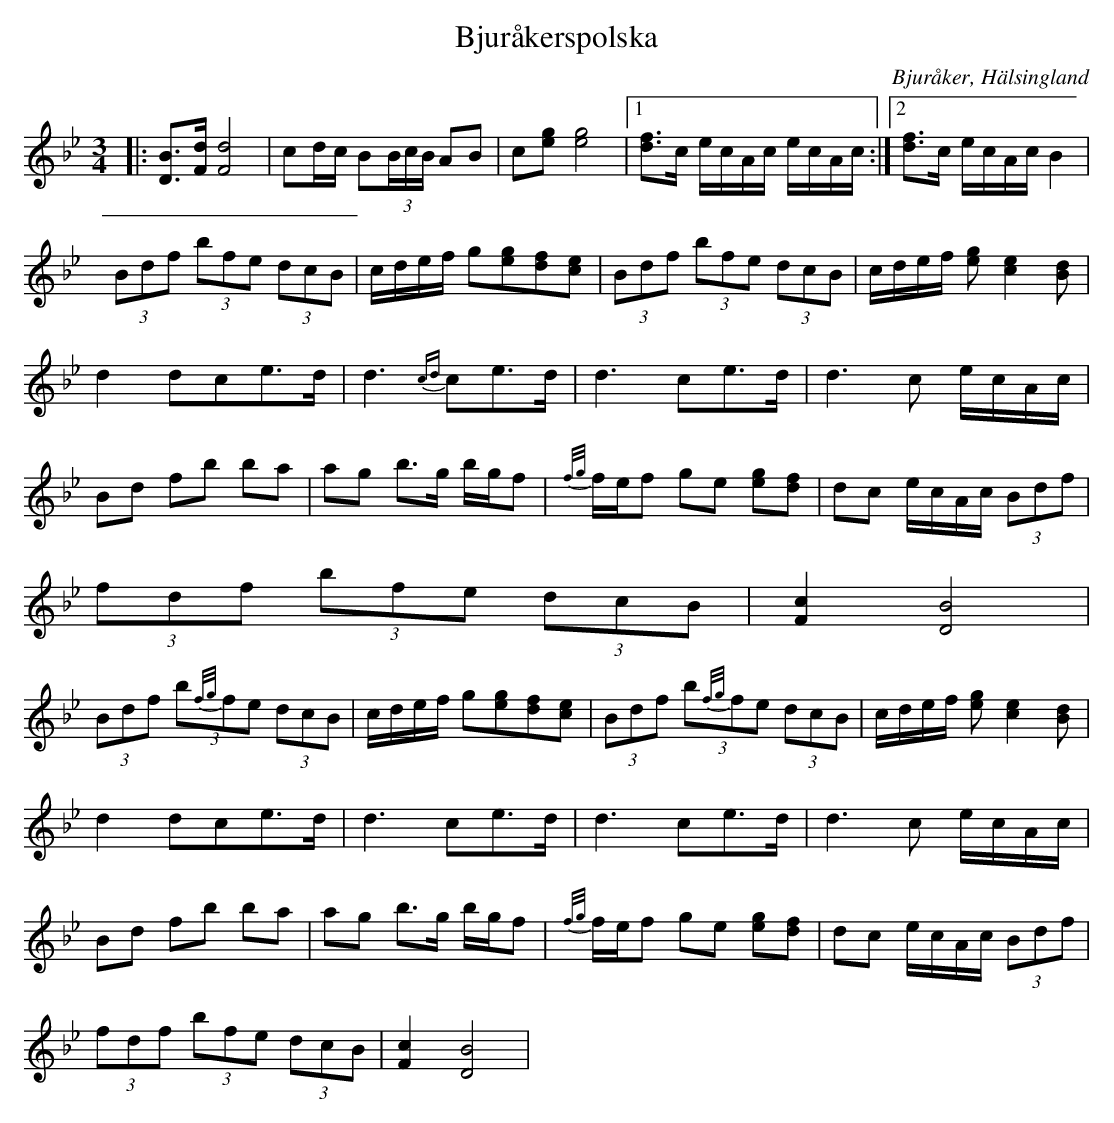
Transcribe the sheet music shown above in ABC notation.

X:1
T: Bjuråkerspolska
O: Bjuråker, Hälsingland
M: 3/4
L: 1/8
K: Bb
V:1
V:1
|:[DB]>[Fd] [F4d4]|cd/c/ B(3B/c/B/ AB|c[eg] [e4g4]  |1[df]>c e/c/A/c/ e/c/A/c/:|2[df]>c e/c/A/c/ B2|
(3Bdf  (3bfe (3dcB |c/d/e/f/ g[eg][df][ce]|(3Bdf  (3bfe (3dcB |c/d/e/f/ [eg][c2e2][Bd]|
d2 dce>d|d3 {cd}ce>d|d3 ce>d|d3 c e/c/A/c/ |
Bd fb ba|ag b>g b/g/f|{f/g/}f/e/f ge [eg][df]|dc e/c/A/c/ (3Bdf|
(3fdf (3bfe (3dcB|[F2c2] [D4B4]|
(3Bdf  (3b{f/g/}fe (3dcB |c/d/e/f/ g[eg][df][ce]|(3Bdf  (3b{f/g/}fe (3dcB |c/d/e/f/ [eg][c2e2][Bd]|
d2 dce>d|d3 tce>d|d3 tce>d|d3 c e/c/A/c/ |
Bd fb ba|ag b>g b/g/f|{f/g/}f/e/f ge [eg][df]|dc e/c/A/c/ (3Bdf|
(3fdf (3bfe (3dcB|[F2c2] [D4B4]|
